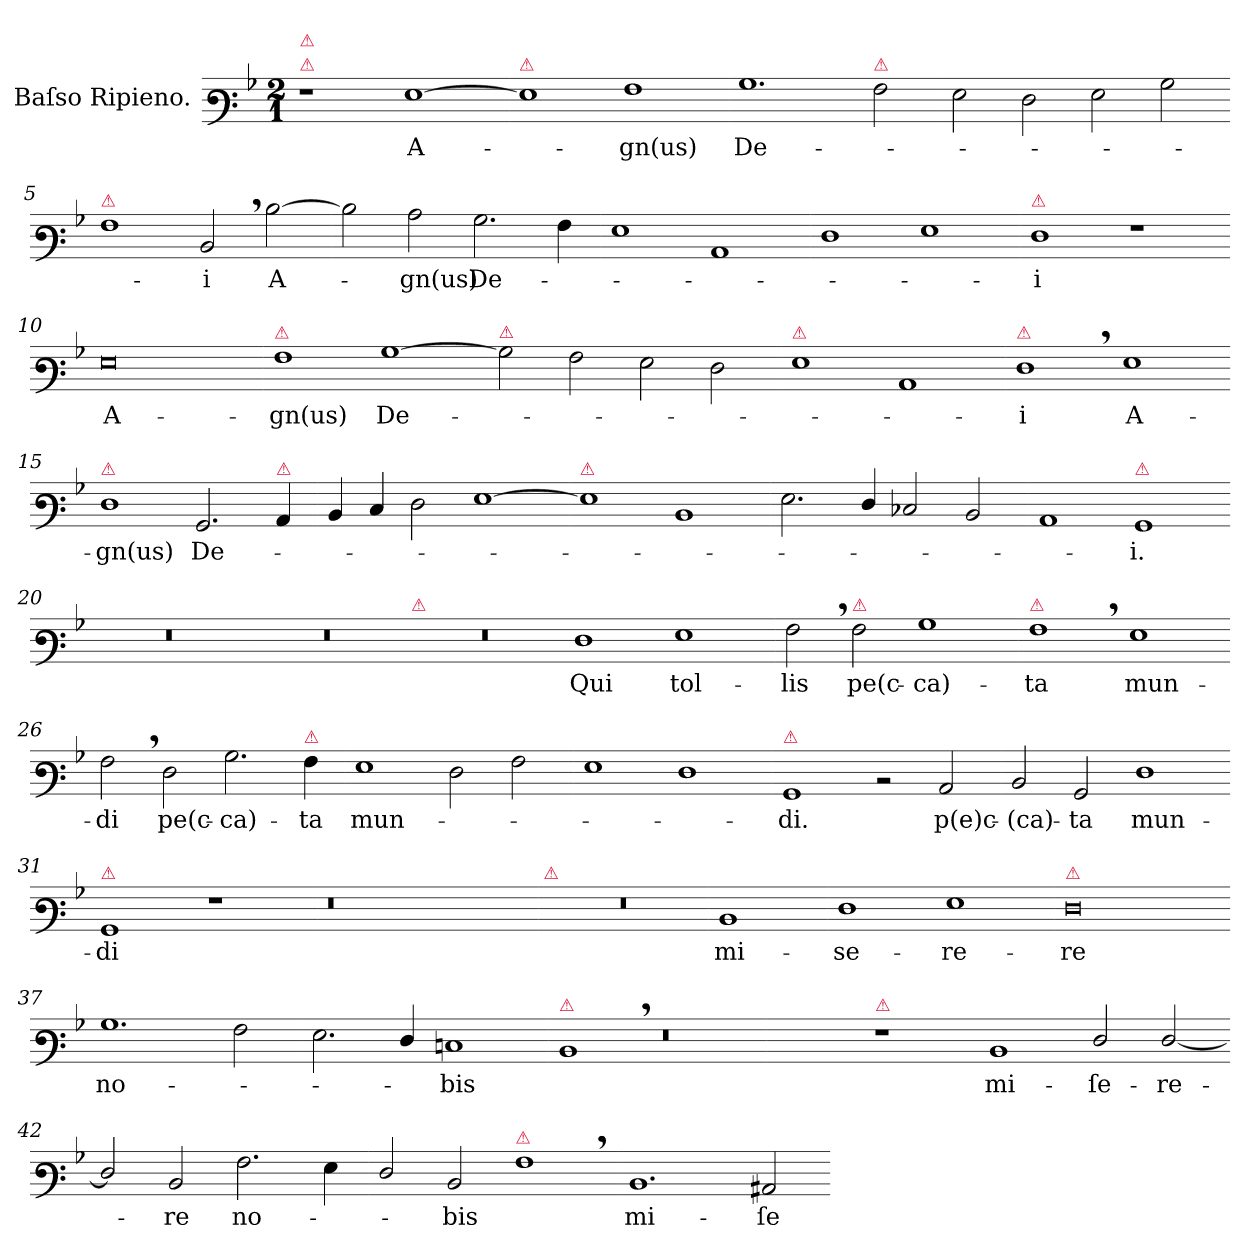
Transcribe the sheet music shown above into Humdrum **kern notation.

**kern	**text
*part1	*part1
*staff1	*staff1
*I"Baſso Ripieno.	*
*clefF3	*
*k[b-]	*
*M2/1	*
=1	=1
!LO:TX:a:color=crimson:t=⚠	!
!LO:TX:a:color=crimson:t=⚠	!
1r	.
[1G	A-
=2-	=2-
!LO:TX:a:color=crimson:t=⚠	!
1G]	.
1A	-gn(us)
=3-	=3-
1.B-	De-
!LO:TX:a:color=crimson:t=⚠	!
2A\	.
=4-	=4-
2G\	.
2F\	.
2G\	.
2B-\	.
=5-	=5-
!LO:TX:a:color=crimson:t=⚠	!
1A	.
2D,</	-i
[2d\	A-
=6-	=6-
2d\]	.
2c\	-gn(us)
2.B-\	De-
4A\	.
=7-	=7-
1G	.
1C	.
=8-	=8-
1F	.
1G	.
=9-	=9-
!LO:TX:a:color=crimson:t=⚠	!
1F	-i
1r	.
=10-	=10-
0G	A-
=11-	=11-
!LO:TX:a:color=crimson:t=⚠	!
1A	-gn(us)
[1B-	De-
=12-	=12-
!LO:TX:a:color=crimson:t=⚠	!
2B-]	.
2A\	.
2G\	.
2F\	.
=13-	=13-
!LO:TX:a:color=crimson:t=⚠	!
1G	.
1C	.
=14-	=14-
!LO:TX:a:color=crimson:t=⚠	!
1F,<	-i
1G	A-
=15-	=15-
!LO:TX:a:color=crimson:t=⚠	!
1F	-gn(us)
2.BB-/	De-
!LO:TX:a:color=crimson:t=⚠	!
4C/	.
=16-	=16-
4D/	.
4E/	.
2F\	.
[1G	.
=17-	=17-
!LO:TX:a:color=crimson:t=⚠	!
1G]	.
1D	.
=18-	=18-
2.G\	.
4F/	.
2E-X/	.
2D/	.
=19-	=19-
1C	.
!LO:TX:a:color=crimson:t=⚠	!
1BB-	-i.
=20-	=20-
0r	.
=21-	=21-
0r	.
=22-	=22-
!LO:TX:a:color=crimson:t=⚠	!
0r	.
=23-	=23-
1F	Qui
1G	tol-
=24-	=24-
2A,<\	-lis
!LO:TX:a:color=crimson:t=⚠	!
2A\	pe(c-
1B-	-ca)-
=25-	=25-
!LO:TX:a:color=crimson:t=⚠	!
1A,>	-ta
1G	mun-
=26-	=26-
2A,>\	-di
2F\	pe(c-
2.B-\	-ca)-
!LO:TX:a:color=crimson:t=⚠	!
4A\	-ta
=27-	=27-
1G	mun-
2F\	.
2A\	.
=28-	=28-
1G	.
1F	.
=29-	=29-
!LO:TX:a:color=crimson:t=⚠	!
1BB-	-di.
2rD	.
2C/	p(e)c-
=30-	=30-
2D/	-(ca)-
2BB-/	-ta
1F	mun-
=31-	=31-
!LO:TX:a:color=crimson:t=⚠	!
1BB-	di
1r	.
=32-	=32-
0.r	.
=33-	=33-
!LO:TX:a:color=crimson:t=⚠	!
0r	.
=34-	=34-
1D	mi-
=35-	=35-
1F	-se-
1G	-re-
=36-	=36-
!LO:TX:a:color=crimson:t=⚠	!
0F	-re
=37-	=37-
1.B-	no-
2A\	.
=38-	=38-
2.G\	.
4F/	.
1En	-bis
=39-	=39-
!LO:TX:a:color=crimson:t=⚠	!
1D,<	.
!LO:N:vis=0	!
1r	.
=40-	=40-
1ryy	.
!LO:TX:a:color=crimson:t=⚠	!
1r	.
=41-	=41-
1D	mi-
2F/	-ſe-
[2F/	-re-
=42-	=42-
2F/]	.
2D/	-re
2.A\	no-
4G\	.
=43-	=43-
2F/	.
2D/	-bis
!LO:TX:a:color=crimson:t=⚠	!
1A,<	.
=44-	=44-
!	!LO:LY:i
1.D	mi-
!	!LO:LY:i
2C#X/	-ſe-
=-	=-
*-	*-
